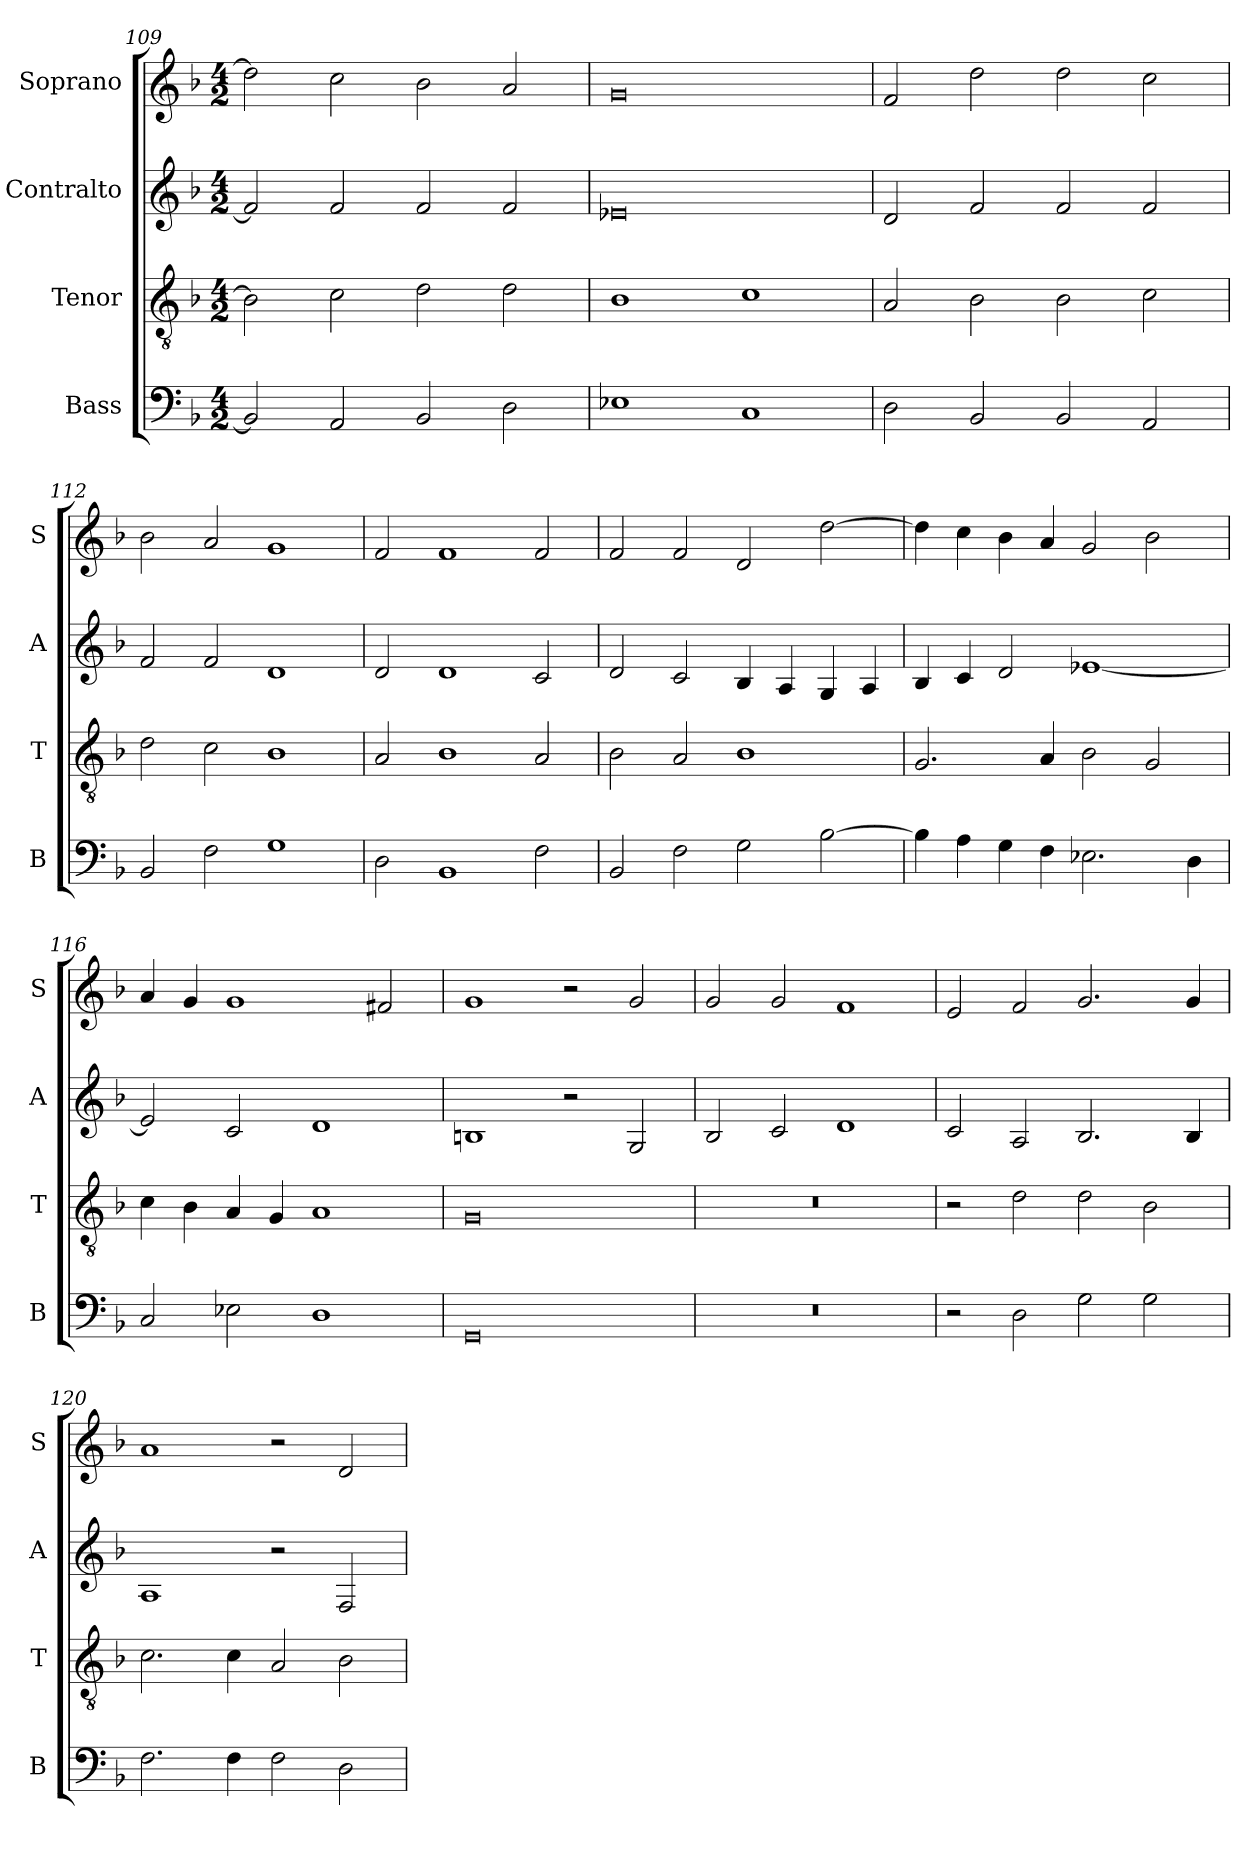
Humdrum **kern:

**kern	**kern	**kern	**kern
*part4	*part3	*part2	*part1
*staff4	*staff3	*staff2	*staff1
*I"Bass	*I"Tenor	*I"Contralto	*I"Soprano
*I'B	*I'T	*I'A	*I'S
*clefF4	*clefGv2	*clefG2	*clefG2
*k[b-]	*k[b-]	*k[b-]	*k[b-]
*G:dor	*G:dor	*G:dor	*G:dor
*M4/2	*M4/2	*M4/2	*M4/2
=109	=109	=109	=109
2BB-]	2B-]	2f]	2dd]
2AA	2c	2f	2cc
2BB-	2d	2f	2b-
2D	2d	2f	2a
=110	=110	=110	=110
1E-X	1B-	0e-X	0g
1C	1c	.	.
=111	=111	=111	=111
2D	2A	2d	2f
2BB-	2B-	2f	2dd
2BB-	2B-	2f	2dd
2AA	2c	2f	2cc
=112	=112	=112	=112
2BB-	2d	2f	2b-
2F	2c	2f	2a
1G	1B-	1d	1g
=113	=113	=113	=113
2D	2A	2d	2f
1BB-	1B-	1d	1f
2F	2A	2c	2f
=114	=114	=114	=114
2BB-	2B-	2d	2f
2F	2A	2c	2f
2G	1B-	4B-	2d
.	.	4A	.
[2B-	.	4G	[2dd
.	.	4A	.
=115	=115	=115	=115
4B-]	2.G	4B-	4dd]
4A	.	4c	4cc
4G	.	2d	4b-
4F	4A	.	4a
2.E-X	2B-	[1e-X	2g
.	2G	.	2b-
4D	.	.	.
=116	=116	=116	=116
2C	4c	2e-]	4a
.	4B-	.	4g
2E-X	4A	2c	1g
.	4G	.	.
1D	1A	1d	.
.	.	.	2f#X
=117	=117	=117	=117
0GG	0G	1Bn	1g
.	.	2r	2r
.	.	2G	2g
=118	=118	=118	=118
0r	0r	2B-	2g
.	.	2c	2g
.	.	1d	1f
=119	=119	=119	=119
2r	2r	2c	2e
2D	2d	2A	2f
2G	2d	2.B-	2.g
2G	2B-	.	.
.	.	4B-	4g
=120	=120	=120	=120
2.F	2.c	1A	1a
4F	4c	.	.
2F	2A	2r	2r
2D	2B-	2F	2d
=	=	=	=
*-	*-	*-	*-
